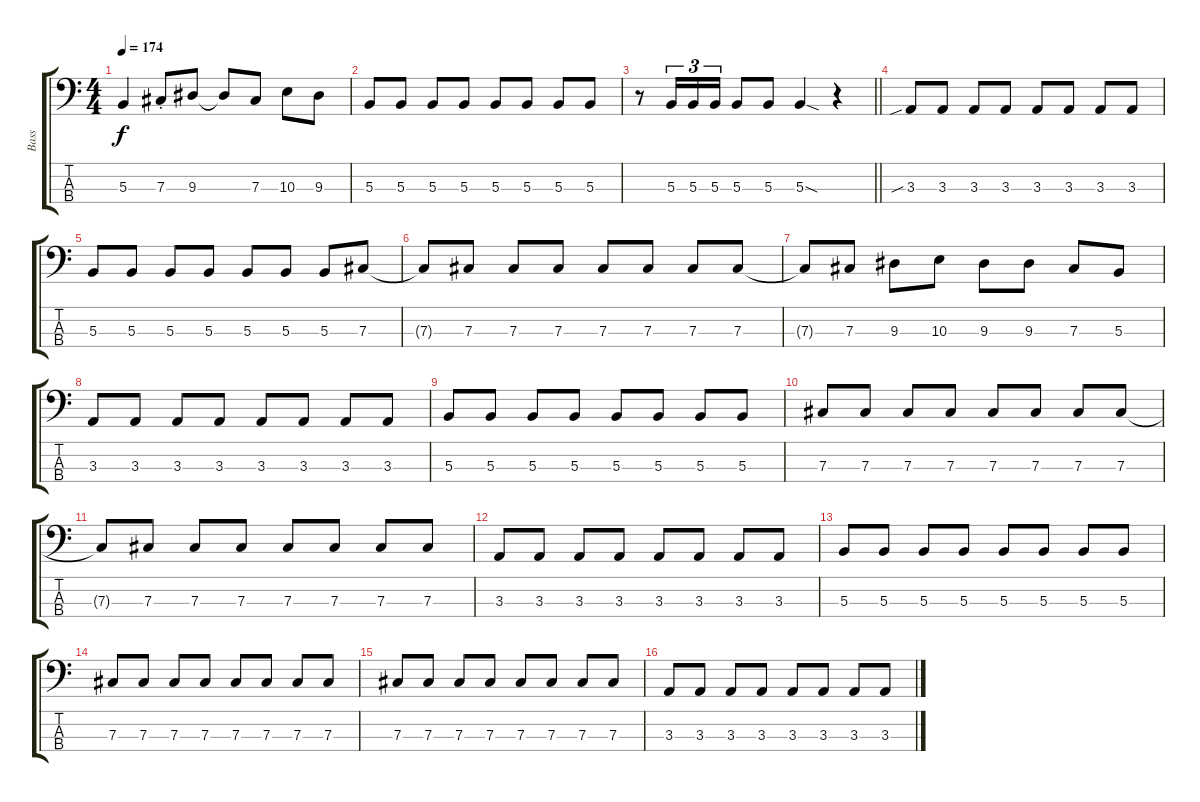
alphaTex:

\track ("Bass" "Bass") {instrument electricbassfinger}
\staff {score tabs}
\tuning (E2 B1 Gb1 Db1) {hide}
\ts (4 4)
\tempo 174
\clef f4
\ks c
5.3{t}.4{dy f} 7.3{st}.8 9.3.8 9.3{t}.8 7.3.8 10.3.8 9.3.8 |
5.3.8 5.3.8 5.3.8 5.3.8 5.3.8 5.3.8 5.3.8 5.3.8 |
\barLineRight lightlight
r.8 5.3.16{tu (3 2)} 5.3.16{tu (3 2)} 5.3.16{tu (3 2)} 5.3.8 5.3.8 5.3{sod}.4 r.4 |
3.3{sib}.8 3.3.8 3.3.8 3.3.8 3.3.8 3.3.8 3.3.8 3.3.8 |
5.3.8 5.3.8 5.3.8 5.3.8 5.3.8 5.3.8 5.3.8 7.3.8 |
7.3{t}.8 7.3.8 7.3.8 7.3.8 7.3.8 7.3.8 7.3.8 7.3.8 |
7.3{t}.8 7.3.8 9.3.8 10.3.8 9.3.8 9.3.8 7.3.8 5.3.8 |
3.3.8 3.3.8 3.3.8 3.3.8 3.3.8 3.3.8 3.3.8 3.3.8 |
5.3.8 5.3.8 5.3.8 5.3.8 5.3.8 5.3.8 5.3.8 5.3.8 |
7.3.8 7.3.8 7.3.8 7.3.8 7.3.8 7.3.8 7.3.8 7.3.8 |
7.3{t}.8 7.3.8 7.3.8 7.3.8 7.3.8 7.3.8 7.3.8 7.3.8 |
3.3.8 3.3.8 3.3.8 3.3.8 3.3.8 3.3.8 3.3.8 3.3.8 |
5.3.8 5.3.8 5.3.8 5.3.8 5.3.8 5.3.8 5.3.8 5.3.8 |
7.3.8 7.3.8 7.3.8 7.3.8 7.3.8 7.3.8 7.3.8 7.3.8 |
7.3.8 7.3.8 7.3.8 7.3.8 7.3.8 7.3.8 7.3.8 7.3.8 |
3.3.8 3.3.8 3.3.8 3.3.8 3.3.8 3.3.8 3.3.8 3.3.8
